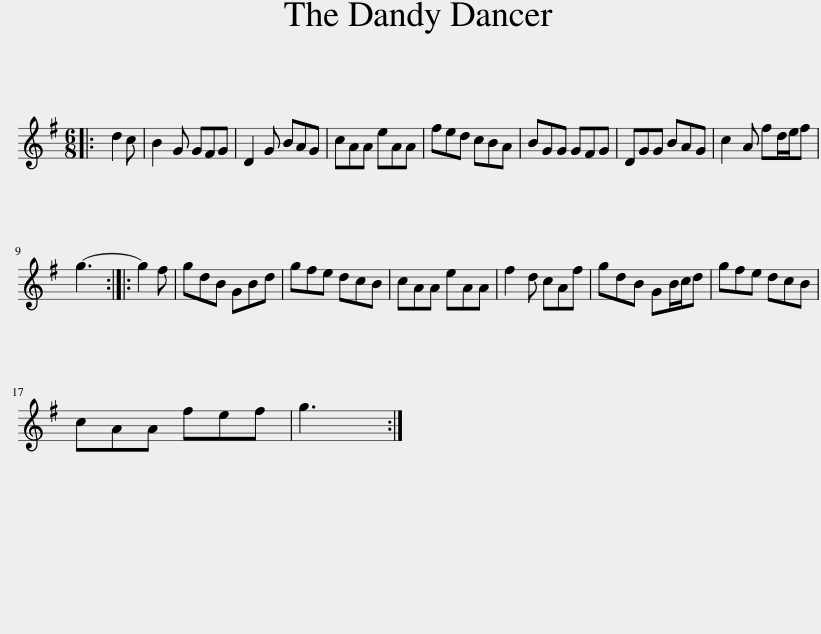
X:1
L:1/8
M:6/8
I:linebreak $
K:G
V:1 treble
V:1
|: d2 c | B2 G GFG | D2 G BAG | cAA eAA | fed cBA | %5
 BGG GFG | DGG BAG | c2 A fd/e/f |$ g3- :: g2 f | %10
 gdB GBd | gfe dcB | cAA eAA | f2 d cAf | gdB GB/c/d | %15
 gfe dcB |$ cAA fef | g3 :| %18
